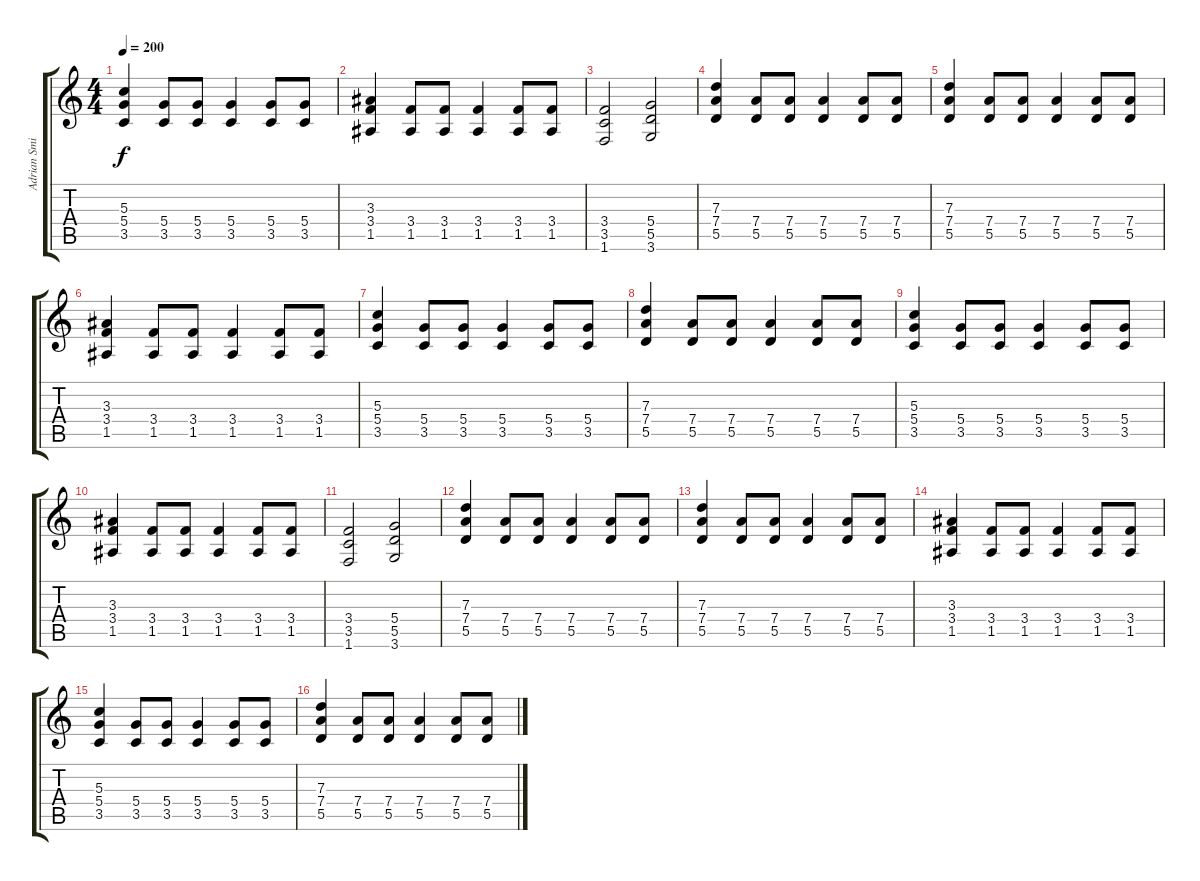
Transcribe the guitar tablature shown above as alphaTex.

\track ("Adrian Smith" "Adrian Smi") {instrument distortionguitar}
\staff {score tabs}
\tuning (E4 B3 G3 D3 A2 E2) {hide}
\ts (4 4)
\tempo 200
\clef g2
\ks c
(5.3 5.4 3.5).4{dy f} (5.4 3.5).8 (5.4 3.5).8 (5.4 3.5).4 (5.4 3.5).8 (5.4 3.5).8 |
(3.3 3.4 1.5).4 (3.4 1.5).8 (3.4 1.5).8 (3.4 1.5).4 (3.4 1.5).8 (3.4 1.5).8 |
(3.4 3.5 1.6).2 (5.4 5.5 3.6).2 |
(7.3 7.4 5.5).4 (7.4 5.5).8 (7.4 5.5).8 (7.4 5.5).4 (7.4 5.5).8 (7.4 5.5).8 |
(7.3 7.4 5.5).4 (7.4 5.5).8 (7.4 5.5).8 (7.4 5.5).4 (7.4 5.5).8 (7.4 5.5).8 |
(3.3 3.4 1.5).4 (3.4 1.5).8 (3.4 1.5).8 (3.4 1.5).4 (3.4 1.5).8 (3.4 1.5).8 |
(5.3 5.4 3.5).4 (5.4 3.5).8 (5.4 3.5).8 (5.4 3.5).4 (5.4 3.5).8 (5.4 3.5).8 |
(7.3 7.4 5.5).4 (7.4 5.5).8 (7.4 5.5).8 (7.4 5.5).4 (7.4 5.5).8 (7.4 5.5).8 |
(5.3 5.4 3.5).4 (5.4 3.5).8 (5.4 3.5).8 (5.4 3.5).4 (5.4 3.5).8 (5.4 3.5).8 |
(3.3 3.4 1.5).4 (3.4 1.5).8 (3.4 1.5).8 (3.4 1.5).4 (3.4 1.5).8 (3.4 1.5).8 |
(3.4 3.5 1.6).2 (5.4 5.5 3.6).2 |
(7.3 7.4 5.5).4 (7.4 5.5).8 (7.4 5.5).8 (7.4 5.5).4 (7.4 5.5).8 (7.4 5.5).8 |
(7.3 7.4 5.5).4 (7.4 5.5).8 (7.4 5.5).8 (7.4 5.5).4 (7.4 5.5).8 (7.4 5.5).8 |
(3.3 3.4 1.5).4 (3.4 1.5).8 (3.4 1.5).8 (3.4 1.5).4 (3.4 1.5).8 (3.4 1.5).8 |
(5.3 5.4 3.5).4 (5.4 3.5).8 (5.4 3.5).8 (5.4 3.5).4 (5.4 3.5).8 (5.4 3.5).8 |
(7.3 7.4 5.5).4 (7.4 5.5).8 (7.4 5.5).8 (7.4 5.5).4 (7.4 5.5).8 (7.4 5.5).8
